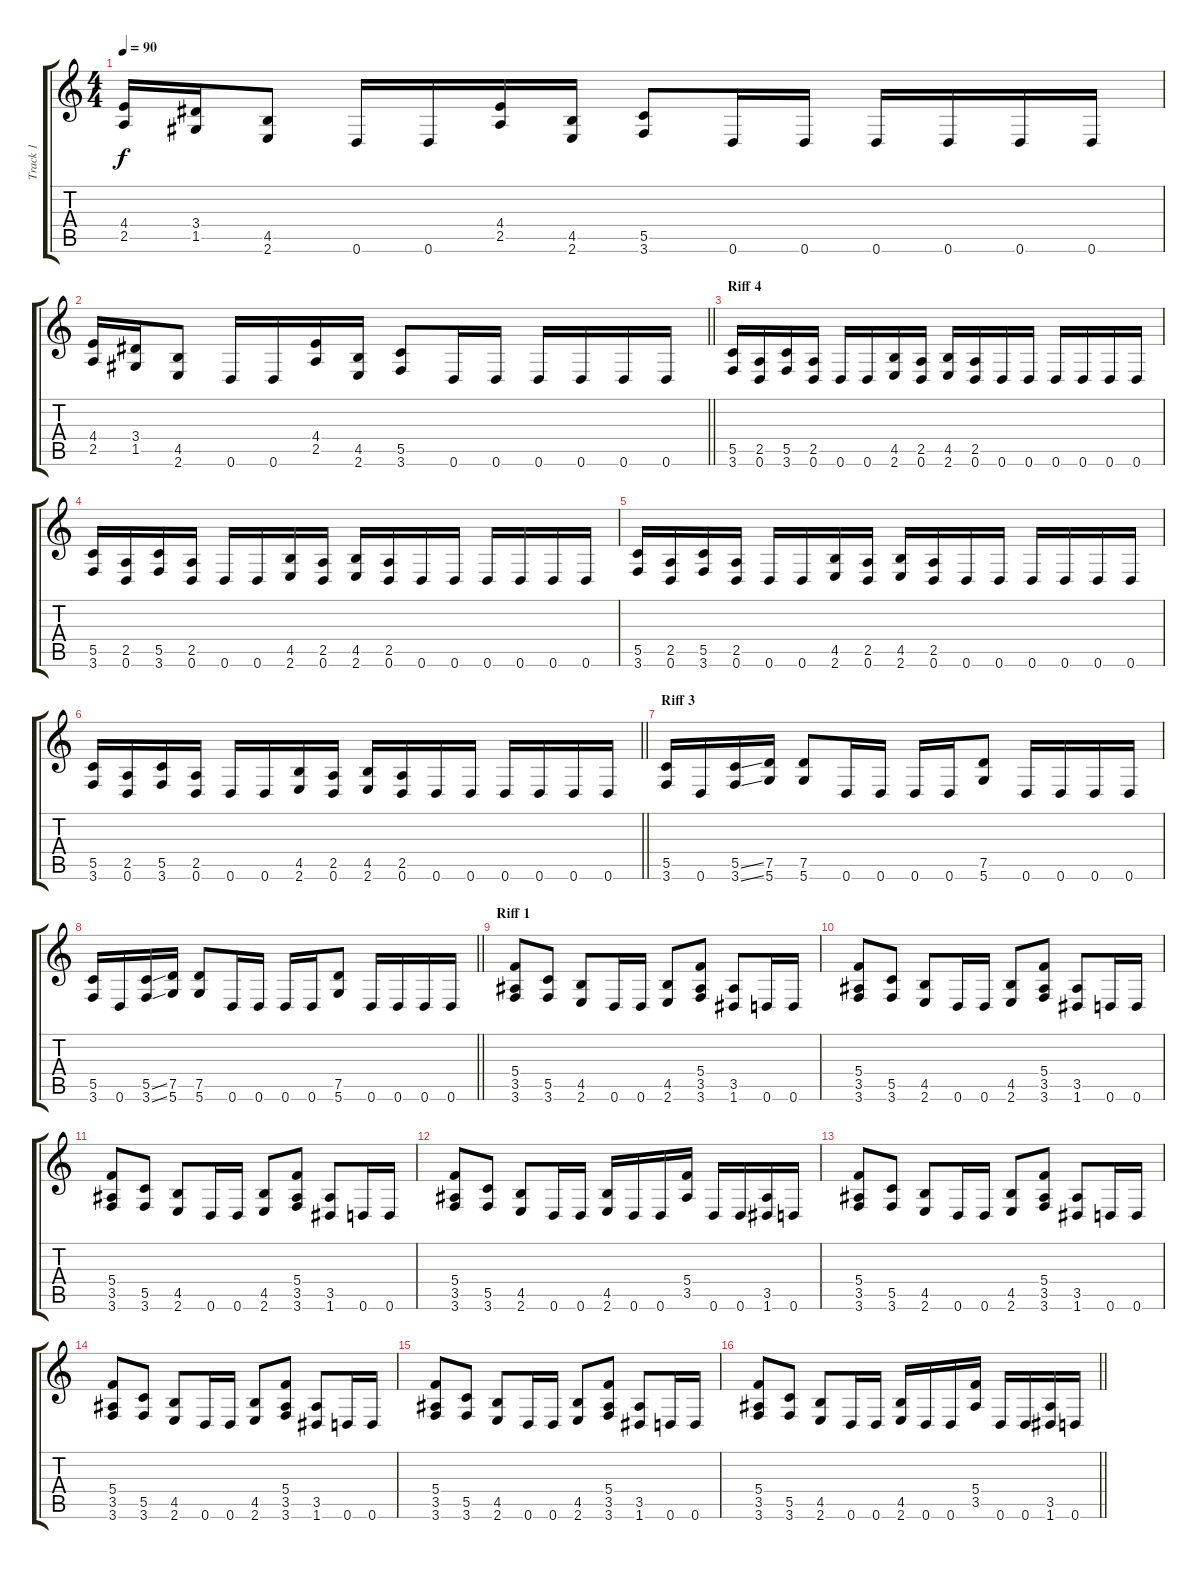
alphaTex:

\track ("Track 1" "Track 1") {instrument overdrivenguitar}
\staff {score tabs}
\tuning (D4 A3 F3 C3 G2 D2) {hide}
\ts (4 4)
\tempo 90
\clef g2
\ks c
(4.4 2.5).16{dy f} (3.4 1.5).16 (4.5 2.6).8 0.6.16 0.6.16 (4.4 2.5).16 (4.5 2.6).16 (5.5 3.6).8 0.6.16 0.6.16 0.6.16 0.6.16 0.6.16 0.6.16 |
\barLineRight lightlight
(4.4 2.5).16 (3.4 1.5).16 (4.5 2.6).8 0.6.16 0.6.16 (4.4 2.5).16 (4.5 2.6).16 (5.5 3.6).8 0.6.16 0.6.16 0.6.16 0.6.16 0.6.16 0.6.16 |
\section ("" "Riff 4")
(5.5 3.6).16 (2.5 0.6).16 (5.5 3.6).16 (2.5 0.6).16 0.6.16 0.6.16 (4.5 2.6).16 (2.5 0.6).16 (4.5 2.6).16 (2.5 0.6).16 0.6.16 0.6.16 0.6.16 0.6.16 0.6.16 0.6.16 |
(5.5 3.6).16 (2.5 0.6).16 (5.5 3.6).16 (2.5 0.6).16 0.6.16 0.6.16 (4.5 2.6).16 (2.5 0.6).16 (4.5 2.6).16 (2.5 0.6).16 0.6.16 0.6.16 0.6.16 0.6.16 0.6.16 0.6.16 |
(5.5 3.6).16 (2.5 0.6).16 (5.5 3.6).16 (2.5 0.6).16 0.6.16 0.6.16 (4.5 2.6).16 (2.5 0.6).16 (4.5 2.6).16 (2.5 0.6).16 0.6.16 0.6.16 0.6.16 0.6.16 0.6.16 0.6.16 |
\barLineRight lightlight
(5.5 3.6).16 (2.5 0.6).16 (5.5 3.6).16 (2.5 0.6).16 0.6.16 0.6.16 (4.5 2.6).16 (2.5 0.6).16 (4.5 2.6).16 (2.5 0.6).16 0.6.16 0.6.16 0.6.16 0.6.16 0.6.16 0.6.16 |
\section ("" "Riff 3")
(5.5 3.6).16 0.6.16 (5.5{ss} 3.6{ss}).16 (7.5 5.6).16 (7.5 5.6).8 0.6.16 0.6.16 0.6.16 0.6.16 (7.5 5.6).8 0.6.16 0.6.16 0.6.16 0.6.16 |
\barLineRight lightlight
(5.5 3.6).16 0.6.16 (5.5{ss} 3.6{ss}).16 (7.5 5.6).16 (7.5 5.6).8 0.6.16 0.6.16 0.6.16 0.6.16 (7.5 5.6).8 0.6.16 0.6.16 0.6.16 0.6.16 |
\section ("" "Riff 1")
(5.4 3.5 3.6).8 (5.5 3.6).8 (4.5 2.6).8 0.6.16 0.6.16 (4.5 2.6).8 (5.4 3.5 3.6).8 (3.5 1.6).8 0.6.16 0.6.16 |
(5.4 3.5 3.6).8 (5.5 3.6).8 (4.5 2.6).8 0.6.16 0.6.16 (4.5 2.6).8 (5.4 3.5 3.6).8 (3.5 1.6).8 0.6.16 0.6.16 |
(5.4 3.5 3.6).8 (5.5 3.6).8 (4.5 2.6).8 0.6.16 0.6.16 (4.5 2.6).8 (5.4 3.5 3.6).8 (3.5 1.6).8 0.6.16 0.6.16 |
(5.4 3.5 3.6).8 (5.5 3.6).8 (4.5 2.6).8 0.6.16 0.6.16 (4.5 2.6).16 0.6.16 0.6.16 (5.4 3.5).16 0.6.16 0.6.16 (3.5 1.6).16 0.6.16 |
(5.4 3.5 3.6).8 (5.5 3.6).8 (4.5 2.6).8 0.6.16 0.6.16 (4.5 2.6).8 (5.4 3.5 3.6).8 (3.5 1.6).8 0.6.16 0.6.16 |
(5.4 3.5 3.6).8 (5.5 3.6).8 (4.5 2.6).8 0.6.16 0.6.16 (4.5 2.6).8 (5.4 3.5 3.6).8 (3.5 1.6).8 0.6.16 0.6.16 |
(5.4 3.5 3.6).8 (5.5 3.6).8 (4.5 2.6).8 0.6.16 0.6.16 (4.5 2.6).8 (5.4 3.5 3.6).8 (3.5 1.6).8 0.6.16 0.6.16 |
\barLineRight lightlight
(5.4 3.5 3.6).8 (5.5 3.6).8 (4.5 2.6).8 0.6.16 0.6.16 (4.5 2.6).16 0.6.16 0.6.16 (5.4 3.5).16 0.6.16 0.6.16 (3.5 1.6).16 0.6.16
